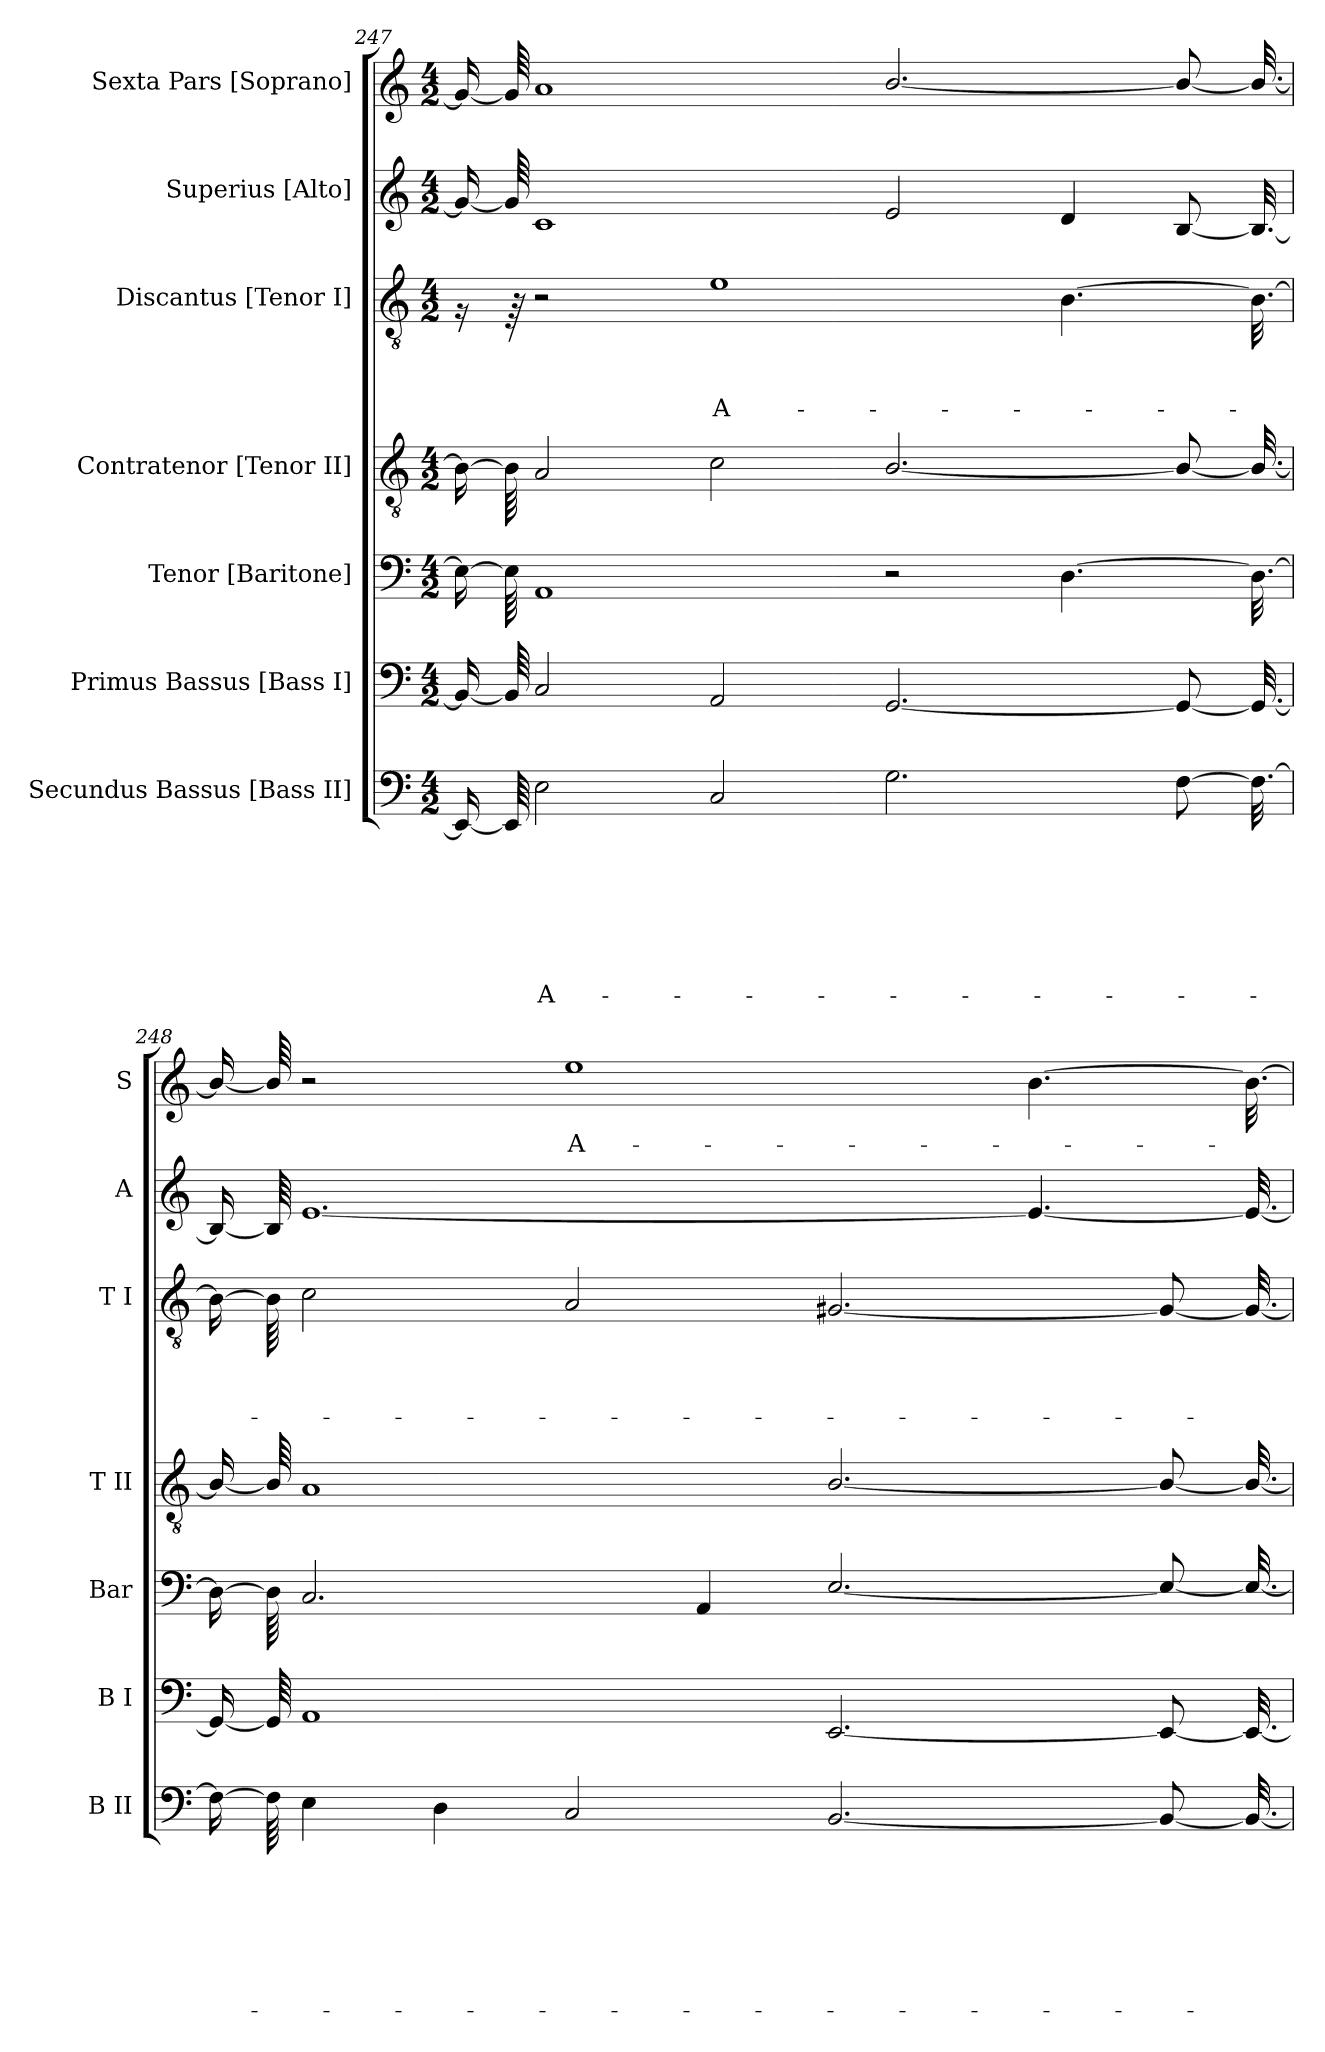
**kern	**text	**text	**text	**text	**text	**text	**text	**kern	**kern	**kern	**kern	**text	**text	**text	**kern	**kern	**text
*part7	*part7	*part7	*part7	*part7	*part7	*part7	*part7	*part6	*part5	*part4	*part3	*part3	*part3	*part3	*part2	*part1	*part1
*staff7	*staff7	*staff7	*staff7	*staff7	*staff7	*staff7	*staff7	*staff6	*staff5	*staff4	*staff3	*staff3	*staff3	*staff3	*staff2	*staff1	*staff1
*I"Secundus Bassus [Bass II]	*	*	*	*	*	*	*	*I"Primus Bassus [Bass I]	*I"Tenor [Baritone]	*I"Contratenor [Tenor II]	*I"Discantus [Tenor I]	*	*	*	*I"Superius [Alto]	*I"Sexta Pars [Soprano]	*
*I'B II	*	*	*	*	*	*	*	*I'B I	*I'Bar	*I'T II	*I'T I	*	*	*	*I'A	*I'S	*
!!LO:PB:g=z
*clefF4	*	*	*	*	*	*	*	*clefF4	*clefF4	*clefGv2	*clefGv2	*	*	*	*clefG2	*clefG2	*
*k[]	*	*	*	*	*	*	*	*k[]	*k[]	*k[]	*k[]	*	*	*	*k[]	*k[]	*
*C:	*	*	*	*	*	*	*	*C:	*C:	*C:	*C:	*	*	*	*C:	*C:	*
*M4/2	*	*	*	*	*	*	*	*M4/2	*M4/2	*M4/2	*M4/2	*	*	*	*M4/2	*M4/2	*
=247	=247	=247	=247	=247	=247	=247	=247	=247	=247	=247	=247	=247	=247	=247	=247	=247	=247
16EE/_	.	.	.	.	.	.	.	16BB/_	16E\_	16B\_	16rF	.	.	.	16g/_	16g#/_	.
64EE/]	.	.	.	.	.	.	.	64BB/]	64E\]	64B\]	64rF	.	.	.	64g/]	64g#/]	.
!	!	!	!	!	!	!	!LO:LY:b:rj	!	!	!	!	!	!	!	!	!	!
2E\	.	.	.	.	.	.	A-	2C/	1AA	2A/	2r	.	.	.	1c	1a	.
!	!	!	!	!	!	!	!	!	!	!	!	!	!	!LO:LY:b	!	!	!
2C/	.	.	.	.	.	.	.	2AA/	.	2c\	1e	.	.	A-	.	.	.
2.G\	.	.	.	.	.	.	.	[<2.GG/	2r	[<2.B/	.	.	.	.	2e/	[<2.b/	.
.	.	.	.	.	.	.	.	.	[>4.D\	.	[>4.B\	.	.	.	4d/	.	.
[>8F\	.	.	.	.	.	.	.	8GG/_	.	8B/_	.	.	.	.	[<8B/	8b/_	.
32.F\_	.	.	.	.	.	.	.	32.GG/_	32.D\_	32.B/_	32.B\_	.	.	.	32.B/_	32.b/_	.
=248	=248	=248	=248	=248	=248	=248	=248	=248	=248	=248	=248	=248	=248	=248	=248	=248	=248
16F\_	.	.	.	.	.	.	.	16GG/_	16D\_	16B/_	16B\_	.	.	.	16B/_	16b/_	.
64F\]	.	.	.	.	.	.	.	64GG/]	64D\]	64B/]	64B\]	.	.	.	64B/]	64b/]	.
4E\	.	.	.	.	.	.	.	1AA	2.C/	1A	2c\	.	.	.	[<1.e	2r	.
4D\	.	.	.	.	.	.	.	.	.	.	.	.	.	.	.	.	.
!	!	!	!	!	!	!	!	!	!	!	!	!	!	!	!	!	!LO:LY:b
2C/	.	.	.	.	.	.	.	.	.	.	2A/	.	.	.	.	1ee	A-
.	.	.	.	.	.	.	.	.	4AA/	.	.	.	.	.	.	.	.
[<2.BB/	.	.	.	.	.	.	.	[<2.EE/	[>2.E/	[<2.B/	[<2.G#X/	.	.	.	.	.	.
.	.	.	.	.	.	.	.	.	.	.	.	.	.	.	4.e/_	[>4.b\	.
8BB/_	.	.	.	.	.	.	.	8EE/_	8E/_	8B/_	8G#/_	.	.	.	.	.	.
32.BB/_	.	.	.	.	.	.	.	32.EE/_	32.E/_	32.B/_	32.G#/_	.	.	.	32.e/_	32.b\_	.
=	=	=	=	=	=	=	=	=	=	=	=	=	=	=	=	=	=
*-	*-	*-	*-	*-	*-	*-	*-	*-	*-	*-	*-	*-	*-	*-	*-	*-	*-
